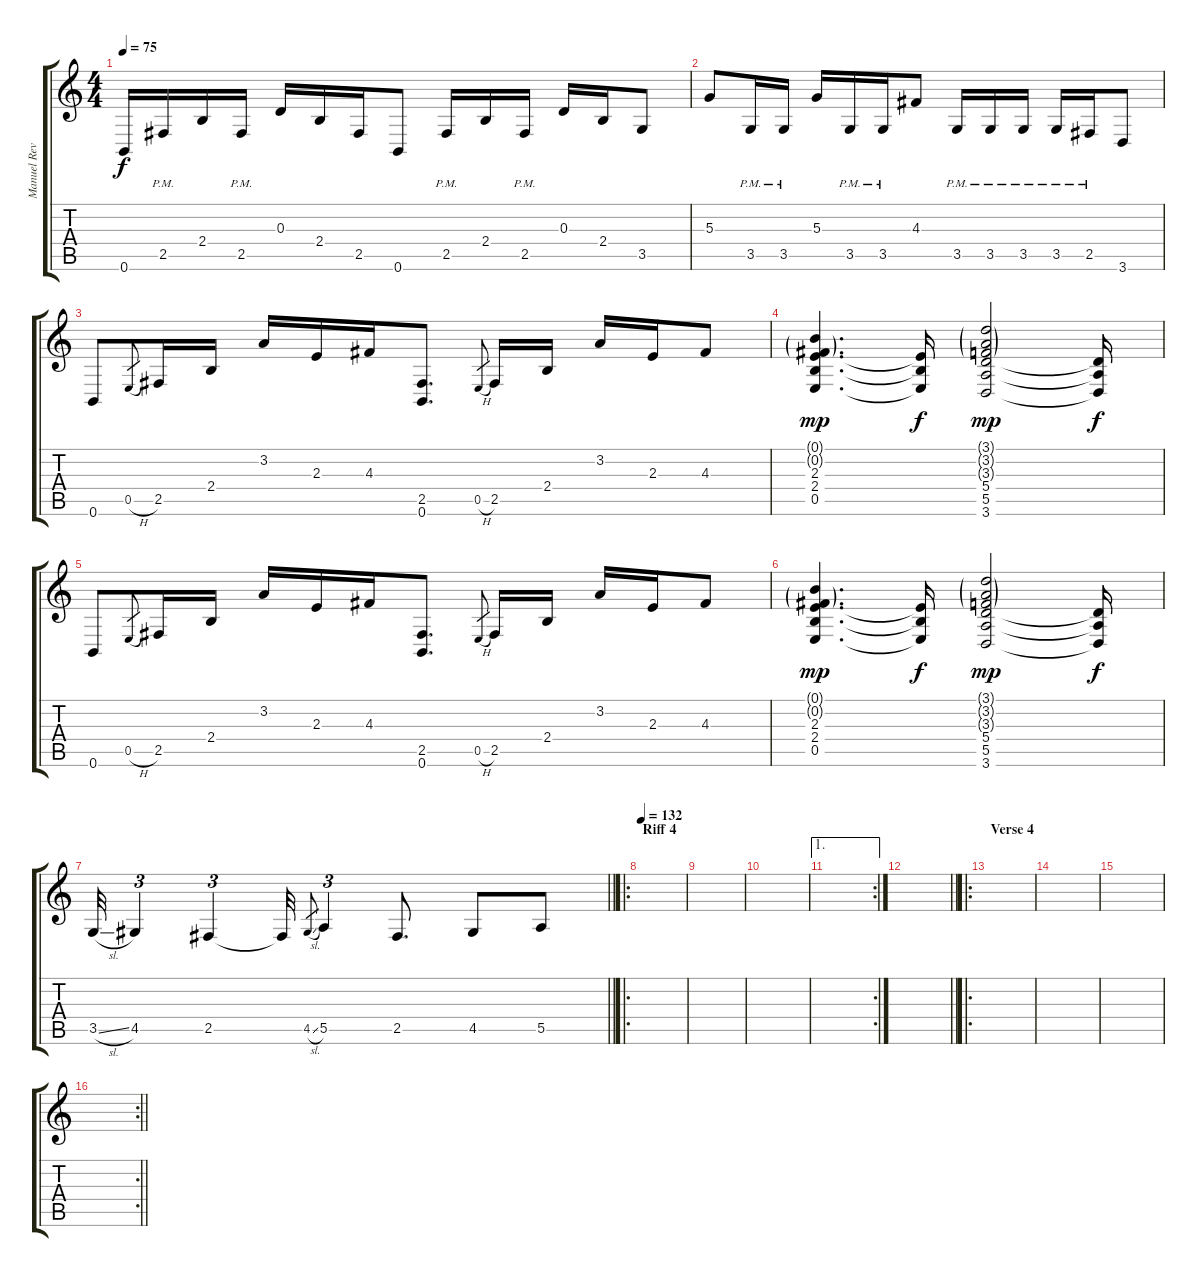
\track ("Manuel Revelo" "Manuel Rev") {instrument distortionguitar}
\staff {score tabs}
\tuning (B3 Gb3 D3 A2 E2 B1) {hide}
\ts (4 4)
\tempo 75
\clef g2
\ks c
0.6.16{dy f} 2.5{pm}.16 2.4.16 2.5{pm}.16 0.3.16 2.4.16 2.5.16 0.6.8 2.5{pm}.16 2.4.16 2.5{pm}.16 0.3.16 2.4.16 3.5.8 |
5.3.8 3.5{pm}.16 3.5{pm}.16 5.3.16 3.5{pm}.16 3.5{pm}.16 4.3.8 3.5{pm}.16 3.5{pm}.16 3.5{pm}.16 3.5{pm}.16 2.5{pm}.16 3.6.8 |
0.6.8 0.5{h}.8{gr} 2.5.16 2.4.16 3.2.16 2.3.16 4.3.16 (2.5 0.6).8{d} 0.5{h}.8{gr} 2.5.16 2.4.16 3.2.16 2.3.16 4.3.8 |
(0.1{g} 0.2{g} 2.3 2.4 0.5).4{d dy mp} (2.3{t} 2.4{t} 0.5{t}).16{dy f} (3.1{g} 3.2{g} 3.3{g} 5.4 5.5 3.6).2{dy mp} (5.4{t} 5.5{t} 3.6{t}).16{dy f} |
0.6.8 0.5{h}.8{gr} 2.5.16 2.4.16 3.2.16 2.3.16 4.3.16 (2.5 0.6).8{d} 0.5{h}.8{gr} 2.5.16 2.4.16 3.2.16 2.3.16 4.3.8 |
(0.1{g} 0.2{g} 2.3 2.4 0.5).4{d dy mp} (2.3{t} 2.4{t} 0.5{t}).16{dy f} (3.1{g} 3.2{g} 3.3{g} 5.4 5.5 3.6).2{dy mp} (5.4{t} 5.5{t} 3.6{t}).16{dy f} |
\barLineRight lightlight
3.5{sl}.32 4.5.4{tu (3 2)} 2.5.4{tu (3 2)} 2.5{t}.32 4.5{sl}.8{gr} 5.5.4{tu (3 2)} 2.5.8{d} 4.5.8 5.5.8 |
\ro
\section ("" "Riff 4")
\tempo 132
|
|
|
\ae 1
\rc 2
|
\barLineRight lightlight
|
\ro
\section ("" "Verse 4")
|
|
|
\rc 2
\barLineRight lightlight
